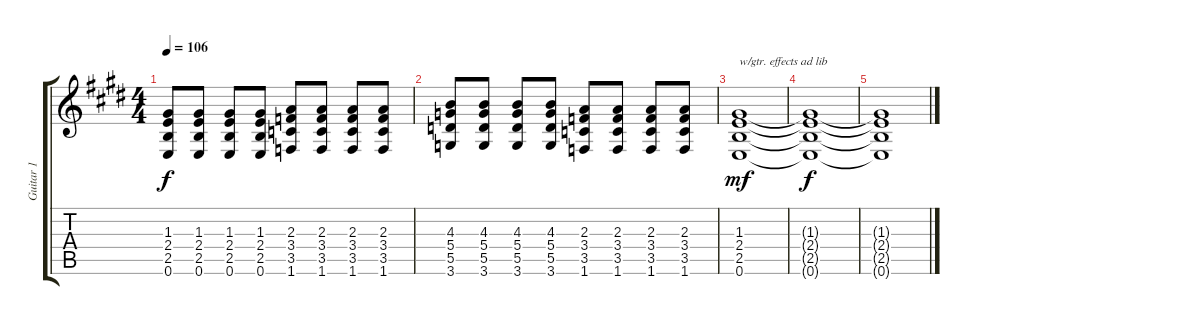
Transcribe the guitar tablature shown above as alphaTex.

\track ("Guitar 1" "Guitar 1") {instrument distortionguitar}
\staff {score tabs}
\tuning (E4 B3 G3 D3 A2 E2) {hide}
\ts (4 4)
\tempo 106
\clef g2
\ks e
(1.3 2.4 2.5 0.6).8{dy f} (1.3 2.4 2.5 0.6).8 (1.3 2.4 2.5 0.6).8 (1.3 2.4 2.5 0.6).8 (2.3 3.4 3.5 1.6).8 (2.3 3.4 3.5 1.6).8 (2.3 3.4 3.5 1.6).8 (2.3 3.4 3.5 1.6).8 |
(4.3 5.4 5.5 3.6).8 (4.3 5.4 5.5 3.6).8 (4.3 5.4 5.5 3.6).8 (4.3 5.4 5.5 3.6).8 (2.3 3.4 3.5 1.6).8 (2.3 3.4 3.5 1.6).8 (2.3 3.4 3.5 1.6).8 (2.3 3.4 3.5 1.6).8 |
(1.3 2.4 2.5 0.6).1{txt "w/gtr. effects ad lib" dy mf} |
(1.3{t} 2.4{t} 2.5{t} 0.6{t}).1{dy f} |
(1.3{t} 2.4{t} 2.5{t} 0.6{t}).1
